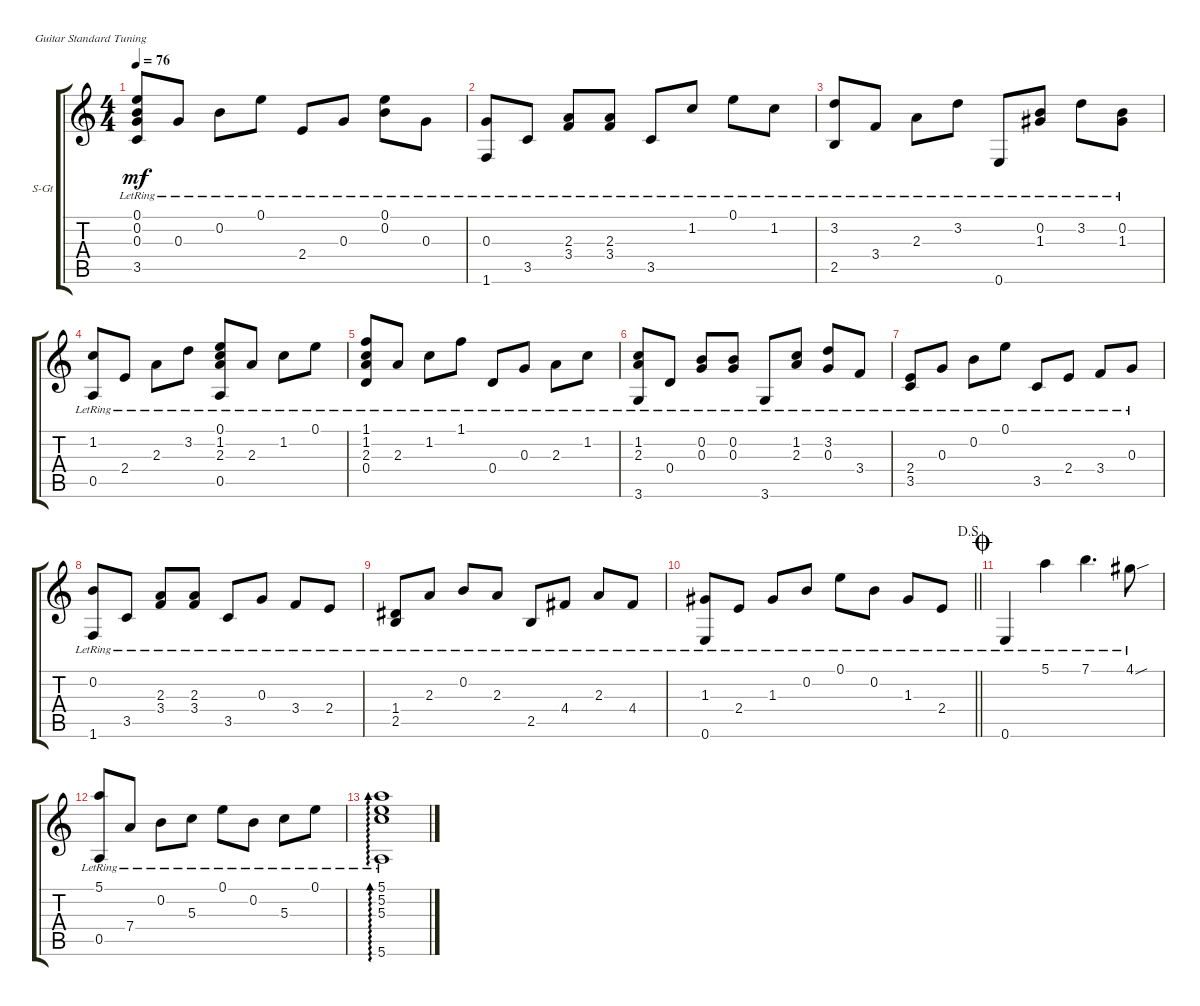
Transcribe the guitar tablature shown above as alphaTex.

\defaultSystemsLayout 4
\bracketExtendMode groupsimilarinstruments
\firstSystemTrackNameOrientation horizontal
\otherSystemsTrackNameOrientation horizontal
\track ("Steel Guitar" "S-Gt") {instrument acousticguitarsteel}
\staff {score tabs}
\tuning (E4 B3 G3 D3 A2 E2)
\ts (4 4)
\tempo 76
\clef g2
\ks c
(0.1{lr} 0.2{lr} 0.3{lr} 3.5{lr}).8{dy mf} 0.3{lr}.8 0.2{lr}.8 0.1{lr}.8 2.4{lr}.8 0.3{lr}.8 (0.2{lr} 0.1{lr}).8 0.3{lr}.8 |
(0.3{lr} 1.6{lr}).8 3.5{lr}.8 (3.4{lr} 2.3{lr}).8 (2.3{lr} 3.4{lr}).8 3.5{lr}.8 1.2{lr}.8 0.1{lr}.8 1.2{lr}.8 |
(3.2{lr} 2.5{lr}).8 3.4{lr}.8 2.3{lr}.8 3.2{lr}.8 0.6{lr}.8 (1.3{lr} 0.2{lr}).8 3.2{lr}.8 (0.2{lr} 1.3{lr}).8 |
(1.2{lr} 0.5{lr}).8 2.4{lr}.8 2.3{lr}.8 3.2{lr}.8 (0.1{lr} 0.5{lr} 1.2{lr} 2.3{lr}).8 2.3{lr}.8 1.2{lr}.8 0.1{lr}.8 |
(1.1{lr} 1.2{lr} 2.3{lr} 0.4{lr}).8 2.3{lr}.8 1.2{lr}.8 1.1{lr}.8 0.4{lr}.8 0.3{lr}.8 2.3{lr}.8 1.2{lr}.8 |
(1.2{lr} 2.3{lr} 3.6{lr}).8 0.4{lr}.8 (0.3{lr} 0.2{lr}).8 (0.2{lr} 0.3{lr}).8 3.6{lr}.8 (2.3{lr} 1.2{lr}).8 (3.2{lr} 0.3{lr}).8 3.4{lr}.8 |
(2.4{lr} 3.5{lr}).8 0.3{lr}.8 0.2{lr}.8 0.1{lr}.8 3.5{lr}.8 2.4{lr}.8 3.4{lr}.8 0.3{lr}.8 |
(0.2{lr} 1.6{lr}).8 3.5{lr}.8 (3.4{lr} 2.3{lr}).8 (2.3{lr} 3.4{lr}).8 3.5{lr}.8 0.3{lr}.8 3.4{lr}.8 2.4{lr}.8 |
(1.4{lr} 2.5{lr}).8 2.3{lr}.8 0.2{lr}.8 2.3{lr}.8 2.5{lr}.8 4.4{lr}.8 2.3{lr}.8 4.4{lr}.8 |
\jump dalsegno
\barLineRight lightlight
(1.3{lr} 0.6{lr}).8 2.4{lr}.8 1.3{lr}.8 0.2{lr}.8 0.1{lr}.8 0.2{lr}.8 1.3{lr}.8 2.4{lr}.8 |
\jump coda
0.6{lr}.4 5.1{lr}.4 7.1{lr}.4{d} 4.1{sou lr}.8 |
(0.5{lr} 5.1{lr}).8 7.4{lr}.8 0.2{lr}.8 5.3{lr}.8 0.1{lr}.8 0.2{lr}.8 5.3{lr}.8 0.1{lr}.8 |
(5.1{lr} 5.2{lr} 5.3{lr} 5.6{lr}).1{ad 0}
